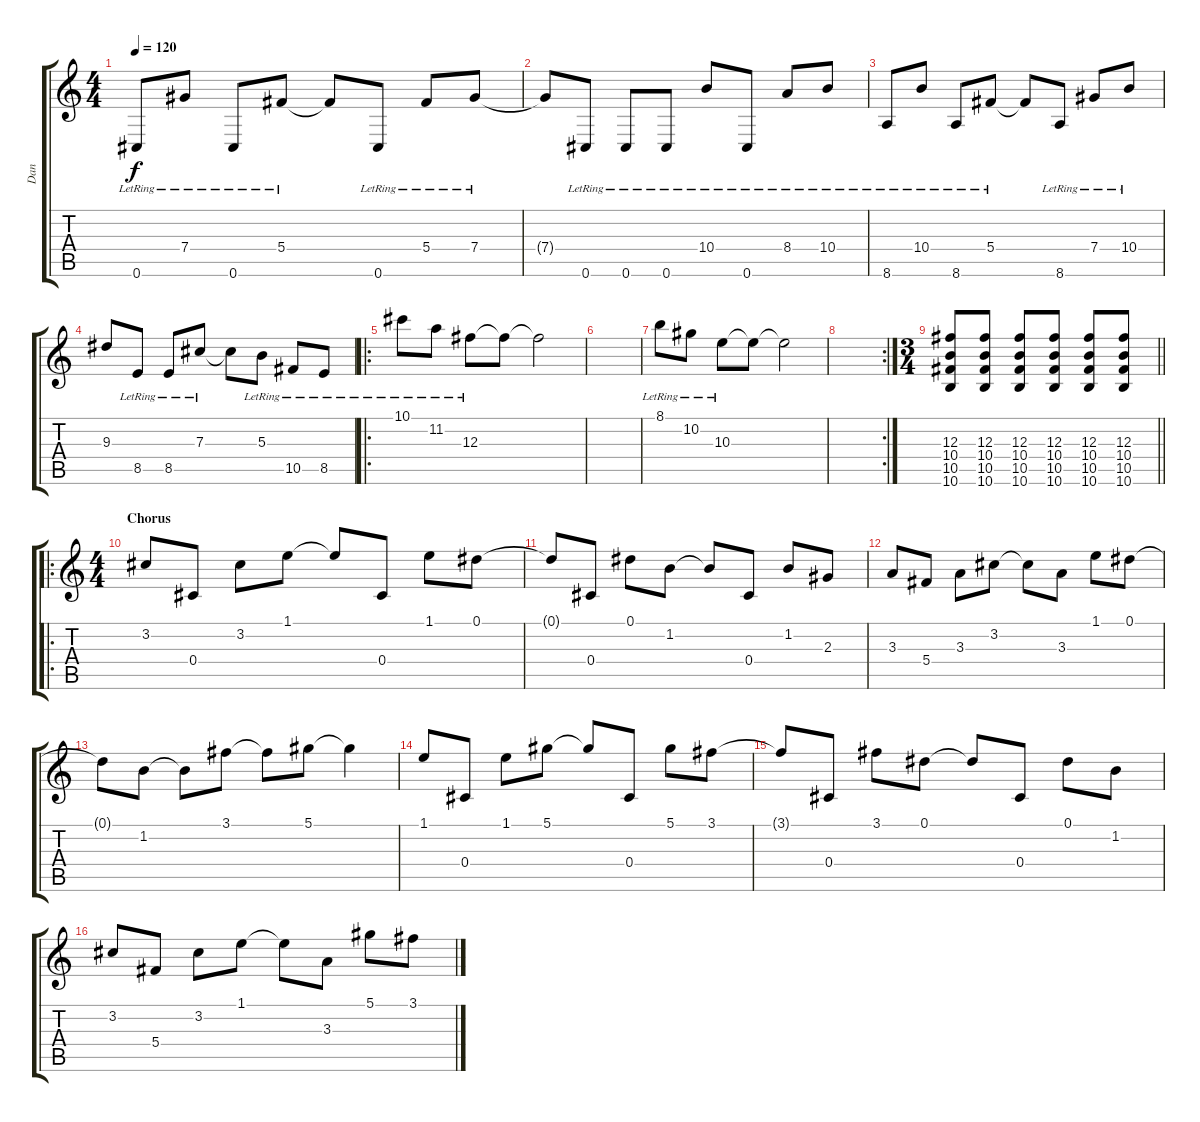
\track ("Dan" "Dan") {instrument acousticguitarsteel}
\staff {score tabs}
\tuning (Eb4 Bb3 Gb3 Db3 Ab2 Db2) {hide}
\ts (4 4)
\tempo 120
\clef g2
\ks c
0.6{lr}.8{dy f instrument acousticguitarsteel} 7.4{lr}.8 0.6{lr}.8 5.4{lr}.8 5.4{t}.8 0.6{lr}.8 5.4{lr}.8 7.4{lr}.8 |
7.4{t}.8 0.6{lr}.8 0.6{lr}.8 0.6{lr}.8 10.4{lr}.8 0.6{lr}.8 8.4{lr}.8 10.4{lr}.8 |
8.6{lr}.8 10.4{lr}.8 8.6{lr}.8 5.4{lr}.8 5.4{t}.8 8.6{lr}.8 7.4{lr}.8 10.4{lr}.8 |
9.3.8 8.5{lr}.8 8.5{lr}.8 7.3{lr}.8 7.3{t}.8 5.3{lr}.8 10.5{lr}.8 8.5{lr}.8 |
\ro
10.1{lr}.8{instrument acousticguitarsteel} 11.2{lr}.8 12.3{lr}.8 12.3{t}.8 12.3{t}.2 |
|
8.1{lr}.8 10.2{lr}.8 10.3{lr}.8 10.3{t}.8 10.3{t}.2 |
\rc 2
|
\ts (3 4)
\barLineRight lightlight
(12.3 10.4 10.5 10.6).8{instrument distortionguitar} (12.3 10.4 10.5 10.6).8 (12.3 10.4 10.5 10.6).8 (12.3 10.4 10.5 10.6).8 (12.3 10.4 10.5 10.6).8 (12.3 10.4 10.5 10.6).8 |
\ro
\ts (4 4)
\section ("" "Chorus")
3.2.8 0.4.8 3.2.8 1.1.8 1.1{t}.8 0.4.8 1.1.8 0.1.8 |
0.1{t}.8 0.4.8 0.1.8 1.2.8 1.2{t}.8 0.4.8 1.2.8 2.3.8 |
3.3.8 5.4.8 3.3.8 3.2.8 3.2{t}.8 3.3.8 1.1.8 0.1.8 |
0.1{t}.8 1.2.8 1.2{t}.8 3.1.8 3.1{t}.8 5.1.8 5.1{t}.4 |
1.1.8 0.4.8 1.1.8 5.1.8 5.1{t}.8 0.4.8 5.1.8 3.1.8 |
3.1{t}.8 0.4.8 3.1.8 0.1.8 0.1{t}.8 0.4.8 0.1.8 1.2.8 |
3.2.8 5.4.8 3.2.8 1.1.8 1.1{t}.8 3.3.8 5.1.8 3.1.8
